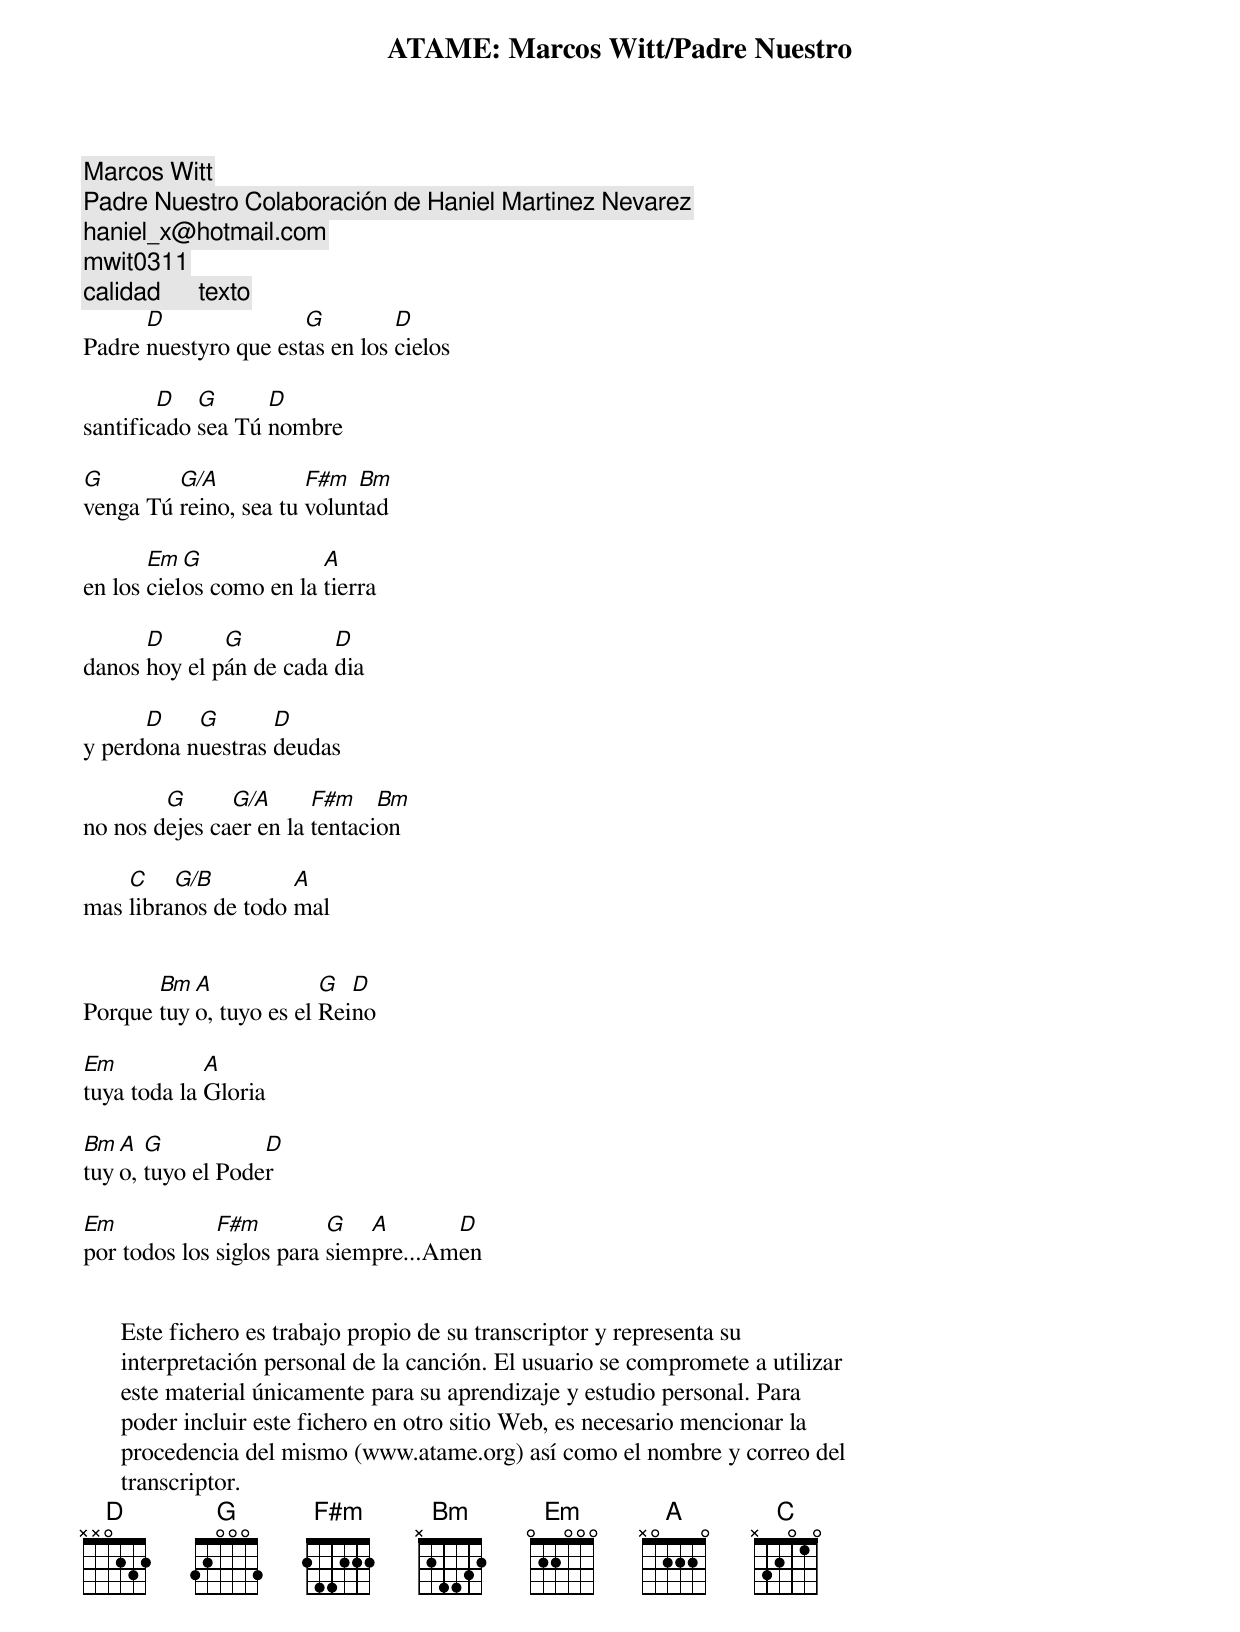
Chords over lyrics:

ATAME: Marcos Witt/Padre Nuestro

      Marcos Witt
      Padre Nuestro Colaboración de Haniel Martinez Nevarez
      haniel_x@hotmail.com
       mwit0311
      calidad      texto
      D               G         D
Padre nuestyro que estas en los cielos

        D   G      D
santificado sea Tú nombre

G        G/A           F#m  Bm
venga Tú reino, sea tu voluntad

       Em  G             A
en los cielos como en la tierra

      D       G          D
danos hoy el pán de cada dia

      D    G       D
y perdona nuestras deudas

        G      G/A      F#m    Bm
no nos dejes caer en la tentacion

    C    G/B         A
mas libranos de todo mal


       Bm A             G  D
Porque tuyo, tuyo es el Reino

Em           A
tuya toda la Gloria

Bm A  G           D
tuyo, tuyo el Poder

Em            F#m         G   A       D
por todos los siglos para siempre...Amen


      Este fichero es trabajo propio de su transcriptor y representa su
      interpretación personal de la canción. El usuario se compromete a utilizar
      este material únicamente para su aprendizaje y estudio personal. Para
      poder incluir este fichero en otro sitio Web, es necesario mencionar la
      procedencia del mismo (www.atame.org) así como el nombre y correo del
      transcriptor.
